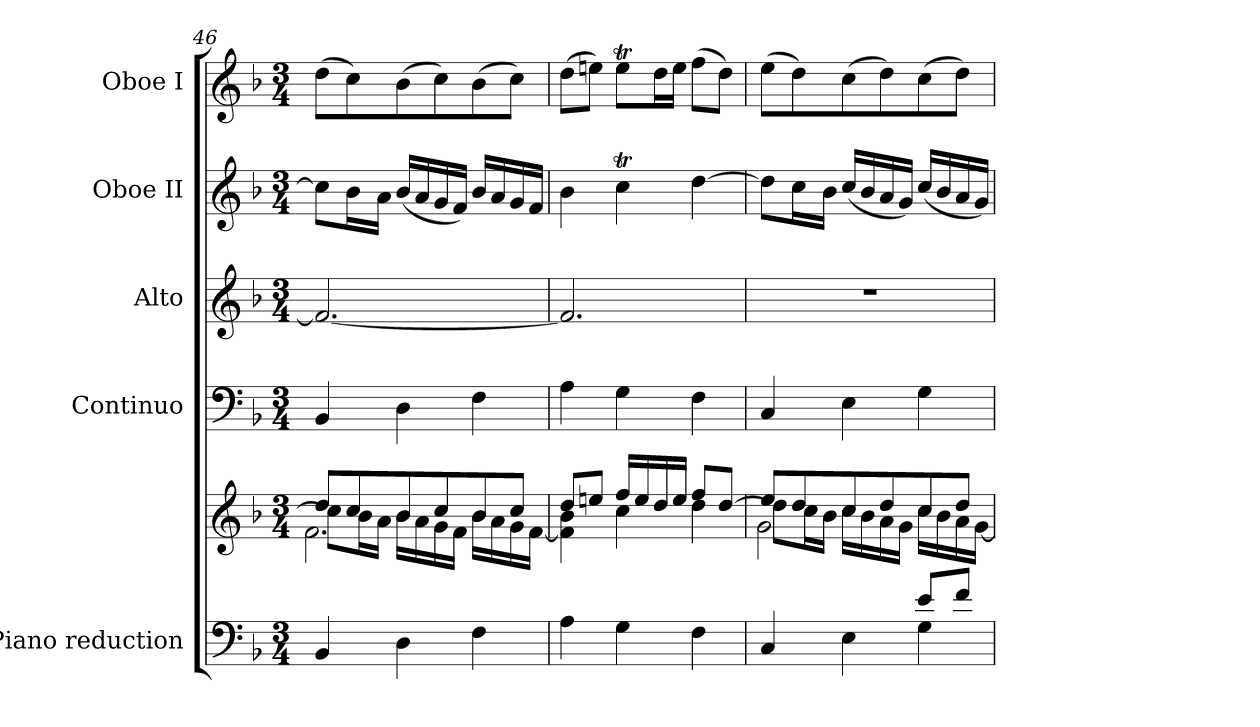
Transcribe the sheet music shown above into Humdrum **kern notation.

**kern	**kern	**kern	**kern	**kern	**kern
*part5	*part5	*part4	*part3	*part2	*part1
*staff6	*staff5	*staff4	*staff3	*staff2	*staff1
*I"Piano reduction	*	*I"Continuo	*I"Alto	*I"Oboe II	*I"Oboe I
*I'Pno	*	*	*	*I'Ob	*I'Ob
*clefF4	*clefG2	*clefF4	*clefG2	*clefG2	*clefG2
*k[b-]	*k[b-]	*k[b-]	*k[b-]	*k[b-]	*k[b-]
*M3/4	*M3/4	*M3/4	*M3/4	*M3/4	*M3/4
=46	=46	=46	=46	=46	=46
*	*^	*	*	*	*
*	*	*^	*	*	*	*
4BB-/	8dd/L	8cc\L]	2.f\	4BB-/	2.f/_	8cc\L]	(>8dd\L
.	8cc/	16b-\L	.	.	.	16b-\L	8cc\)
.	.	16a\JJ	.	.	.	16a\JJ	.
4D\	8b-/	16b-\LL	.	4D\	.	(<16b-/LL	(>8b-\
.	.	16a\	.	.	.	16a/	.
.	8cc/	16g\	.	.	.	16g/	8cc\)
.	.	16f\JJ	.	.	.	16f/JJ)	.
4F\	8b-/	16b-\LL	.	4F\	.	16b-/LL	(>8b-\
.	.	16a\	.	.	.	16a/	.
.	8cc/J	16g\	.	.	.	16g/	8cc\J)
.	.	[16f\JJ	.	.	.	16f/JJ	.
*	*	*v	*v	*	*	*	*
=47	=47	=47	=47	=47	=47	=47
4A\	8dd/L	4f\] 4b-\	4A\	2.f/]	4b-\	(>8dd\L
.	8een/J	.	.	.	.	8een\J)
4G\	16ff/LL	4cc\	4G\	.	4ccT\	8eet\L
.	16ee/	.	.	.	.	.
.	16dd/	.	.	.	.	16dd\L
.	16ee/JJ	.	.	.	.	16ee\JJ
4F\	8ff/L	4dd\	4F\	.	[4dd\	(>8ff\L
.	[8dd/J	.	.	.	.	8dd\J)
=48	=48	=48	=48	=48	=48	=48
*^	*	*^	*	*	*	*
2ryy	4C/	8ee/L	8dd\L]	2g\	4C/	2.r	8dd\L]	(>8ee\L
.	.	8dd/	16cc\L	.	.	.	16cc\L	8dd\)
.	.	.	16b-\JJ	.	.	.	16b-\JJ	.
.	4E\	8cc/	16cc\LL	.	4E\	.	(<16cc/LL	(>8cc\
.	.	.	16b-\	.	.	.	16b-/	.
.	.	8dd/	16a\	.	.	.	16a/	8dd\)
.	.	.	16g\JJ	.	.	.	16g/JJ)	.
8e/L	4G\	8cc/	16cc\LL	4ryy	4G\	.	(<16cc/LL	(>8cc\
.	.	.	16b-\	.	.	.	16b-/	.
8f/J	.	8dd/J	16a\	.	.	.	16a/	8dd\J)
.	.	.	[16g\JJ	.	.	.	16g/JJ)	.
*v	*v	*	*	*	*	*	*	*
*	*v	*v	*v	*	*	*	*
=	=	=	=	=	=
*-	*-	*-	*-	*-	*-
